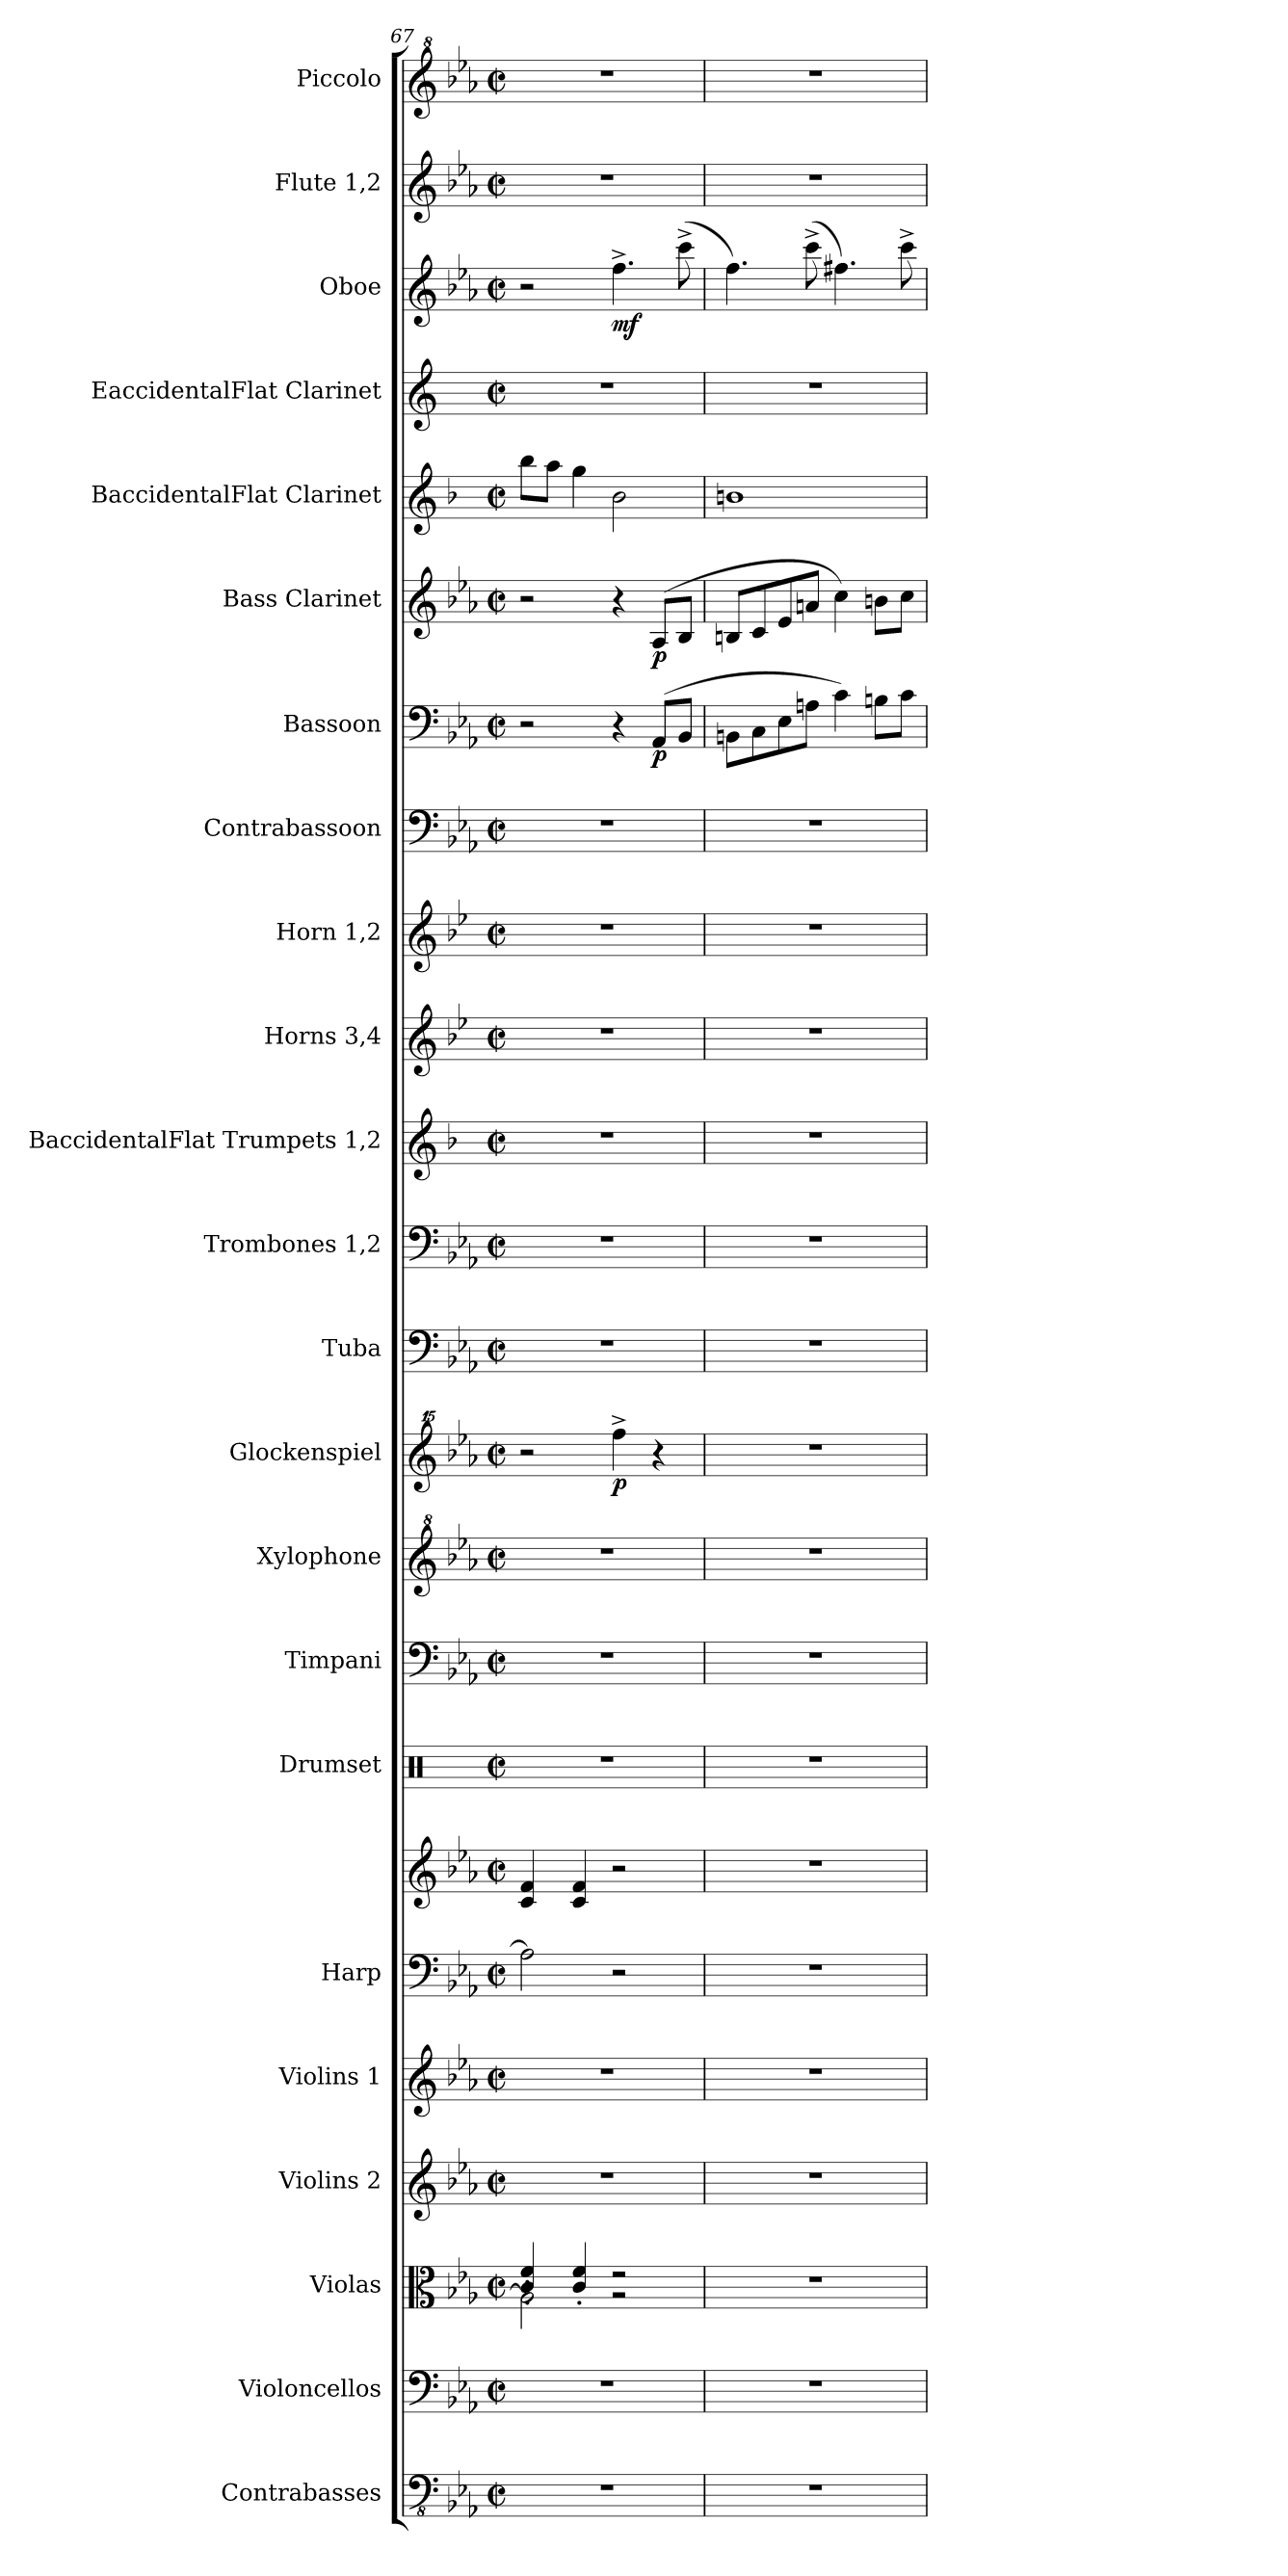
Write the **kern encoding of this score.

**kern	**kern	**kern	**kern	**kern	**kern	**kern	**kern	**kern	**kern	**kern	**dynam	**kern	**kern	**kern	**kern	**kern	**kern	**kern	**dynam	**kern	**dynam	**kern	**kern	**kern	**dynam	**kern	**kern
*part23	*part22	*part21	*part20	*part19	*part18	*part18	*part17	*part16	*part15	*part14	*part14	*part13	*part12	*part11	*part10	*part9	*part8	*part7	*part7	*part6	*part6	*part5	*part4	*part3	*part3	*part2	*part1
*staff24	*staff23	*staff22	*staff21	*staff20	*staff19	*staff18	*staff17	*staff16	*staff15	*staff14	*staff14	*staff13	*staff12	*staff11	*staff10	*staff9	*staff8	*staff7	*staff7	*staff6	*staff6	*staff5	*staff4	*staff3	*staff3	*staff2	*staff1
*I"Contrabasses	*I"Violoncellos	*I"Violas	*I"Violins 2	*I"Violins 1	*I"Harp	*	*I"Drumset	*I"Timpani	*I"Xylophone	*I"Glockenspiel	*	*I"Tuba	*I"Trombones 1,2	*I"BaccidentalFlat Trumpets 1,2	*I"Horns 3,4	*I"Horn 1,2	*I"Contrabassoon	*I"Bassoon	*	*I"Bass Clarinet	*	*I"BaccidentalFlat Clarinet	*I"EaccidentalFlat Clarinet	*I"Oboe	*	*I"Flute 1,2	*I"Piccolo
*I'Cbs.	*I'Vlcs.	*I'Vlas.	*I'Vlns. 2	*I'Vlns. 1	*I'Hrp.	*	*I'Drs.	*I'Timp.	*I'Xyl.	*I'Glk.	*	*I'Tu.	*I'Trbs. 1,2	*I'BaccidentalFlat Tpts. 1,2	*I'Hns. 3,4	*	*I'Cbsn.	*I'Bsn.	*	*I'B. Cl.	*	*I'BaccidentalFlat Cl.	*I'EaccidentalFlat Cl.	*I'Ob.	*	*I'Fl. 1, 2	*I'Picc.
*clefFv4	*clefF4	*clefC3	*clefG2	*clefG2	*clefF4	*clefG2	*clefX	*clefF4	*clefG^2	*clefG^^2	*	*clefF4	*clefF4	*clefG2	*clefG2	*clefG2	*clefF4	*clefF4	*	*clefG2	*	*clefG2	*clefG2	*clefG2	*	*clefG2	*clefG^2
*	*	*	*	*	*	*	*	*	*	*	*	*	*	*ITrd1c2	*ITrd4c7	*ITrd4c7	*ITrd7c12	*	*	*ITrd8c14	*	*ITrd1c2	*ITrd-2c-3	*	*	*	*ITrd-7c-12
*k[b-e-a-]	*k[b-e-a-]	*k[b-e-a-]	*k[b-e-a-]	*k[b-e-a-]	*k[b-e-a-]	*k[b-e-a-]	*k[]	*k[b-e-a-]	*k[b-e-a-]	*k[b-e-a-]	*	*k[b-e-a-]	*k[b-e-a-]	*k[b-e-a-]	*k[b-e-a-]	*k[b-e-a-]	*k[b-e-a-]	*k[b-e-a-]	*	*k[b-e-a-]	*	*k[b-e-a-]	*k[b-e-a-]	*k[b-e-a-]	*	*k[b-e-a-]	*k[b-e-a-]
*M4/4	*M4/4	*M4/4	*M4/4	*M4/4	*M4/4	*M4/4	*M4/4	*M4/4	*M4/4	*M4/4	*	*M4/4	*M4/4	*M4/4	*M4/4	*M4/4	*M4/4	*M4/4	*	*M4/4	*	*M4/4	*M4/4	*M4/4	*	*M4/4	*M4/4
*met(c|)	*met(c|)	*met(c|)	*met(c|)	*met(c|)	*met(c|)	*met(c|)	*met(c|)	*met(c|)	*met(c|)	*met(c|)	*	*met(c|)	*met(c|)	*met(c|)	*met(c|)	*met(c|)	*met(c|)	*met(c|)	*	*met(c|)	*	*met(c|)	*met(c|)	*met(c|)	*	*met(c|)	*met(c|)
=67	=67	=67	=67	=67	=67	=67	=67	=67	=67	=67	=67	=67	=67	=67	=67	=67	=67	=67	=67	=67	=67	=67	=67	=67	=67	=67	=67
*	*	*^	*	*	*	*	*	*	*	*	*	*	*	*	*	*	*	*	*	*	*	*	*	*	*	*	*
1r	1r	2A-'\]	4c/' 4f/'	1r	1r	2A-\]	4c/ 4f/	1r	1r	1r	2r	.	1r	1r	1r	1r	1r	1r	2r	.	2r	.	8aa-\L	1r	2r	.	1r	1r
.	.	.	.	.	.	.	.	.	.	.	.	.	.	.	.	.	.	.	.	.	.	.	8gg\J	.	.	.	.	.
.	.	.	4c/' 4f/'	.	.	.	4c/ 4f/	.	.	.	.	.	.	.	.	.	.	.	.	.	.	.	4ff\	.	.	.	.	.
!	!	!	!	!	!	!	!	!	!	!	!	!LO:DY:b	!	!	!	!	!	!	!	!	!	!	!	!	!	!LO:DY:b	!	!
.	.	2r	2r	.	.	2r	2r	.	.	.	4ffff^\	p	.	.	.	.	.	.	4r	.	4r	.	2a-\	.	4.ff^\	mf	.	.
!	!	!	!	!	!	!	!	!	!	!	!	!	!	!	!	!	!	!	!	!LO:DY:b	!	!LO:DY:b	!	!	!	!	!	!
.	.	.	.	.	.	.	.	.	.	.	4r	.	.	.	.	.	.	.	(>8AA-/L	p	(>8AA-/L	p	.	.	.	.	.	.
.	.	.	.	.	.	.	.	.	.	.	.	.	.	.	.	.	.	.	8BB-/J	.	8BB-/J	.	.	.	(8ccc^\	.	.	.
*	*	*v	*v	*	*	*	*	*	*	*	*	*	*	*	*	*	*	*	*	*	*	*	*	*	*	*	*	*
=68	=68	=68	=68	=68	=68	=68	=68	=68	=68	=68	=68	=68	=68	=68	=68	=68	=68	=68	=68	=68	=68	=68	=68	=68	=68	=68	=68
1r	1r	1r	1r	1r	1r	1r	1r	1r	1r	1r	.	1r	1r	1r	1r	1r	1r	8BBn\L	.	8BBn/L	.	1an	1r	4.ff\)	.	1r	1r
.	.	.	.	.	.	.	.	.	.	.	.	.	.	.	.	.	.	8C\	.	8C/	.	.	.	.	.	.	.
.	.	.	.	.	.	.	.	.	.	.	.	.	.	.	.	.	.	8E-\	.	8E-/	.	.	.	.	.	.	.
.	.	.	.	.	.	.	.	.	.	.	.	.	.	.	.	.	.	8An\J	.	8An/J	.	.	.	(8ccc^\	.	.	.
.	.	.	.	.	.	.	.	.	.	.	.	.	.	.	.	.	.	4c\)	.	4c\)	.	.	.	4.ff#X\)	.	.	.
.	.	.	.	.	.	.	.	.	.	.	.	.	.	.	.	.	.	8Bn\L	.	8Bn\L	.	.	.	.	.	.	.
.	.	.	.	.	.	.	.	.	.	.	.	.	.	.	.	.	.	8c\J	.	8c\J	.	.	.	8ccc^\	.	.	.
=	=	=	=	=	=	=	=	=	=	=	=	=	=	=	=	=	=	=	=	=	=	=	=	=	=	=	=
*-	*-	*-	*-	*-	*-	*-	*-	*-	*-	*-	*-	*-	*-	*-	*-	*-	*-	*-	*-	*-	*-	*-	*-	*-	*-	*-	*-
